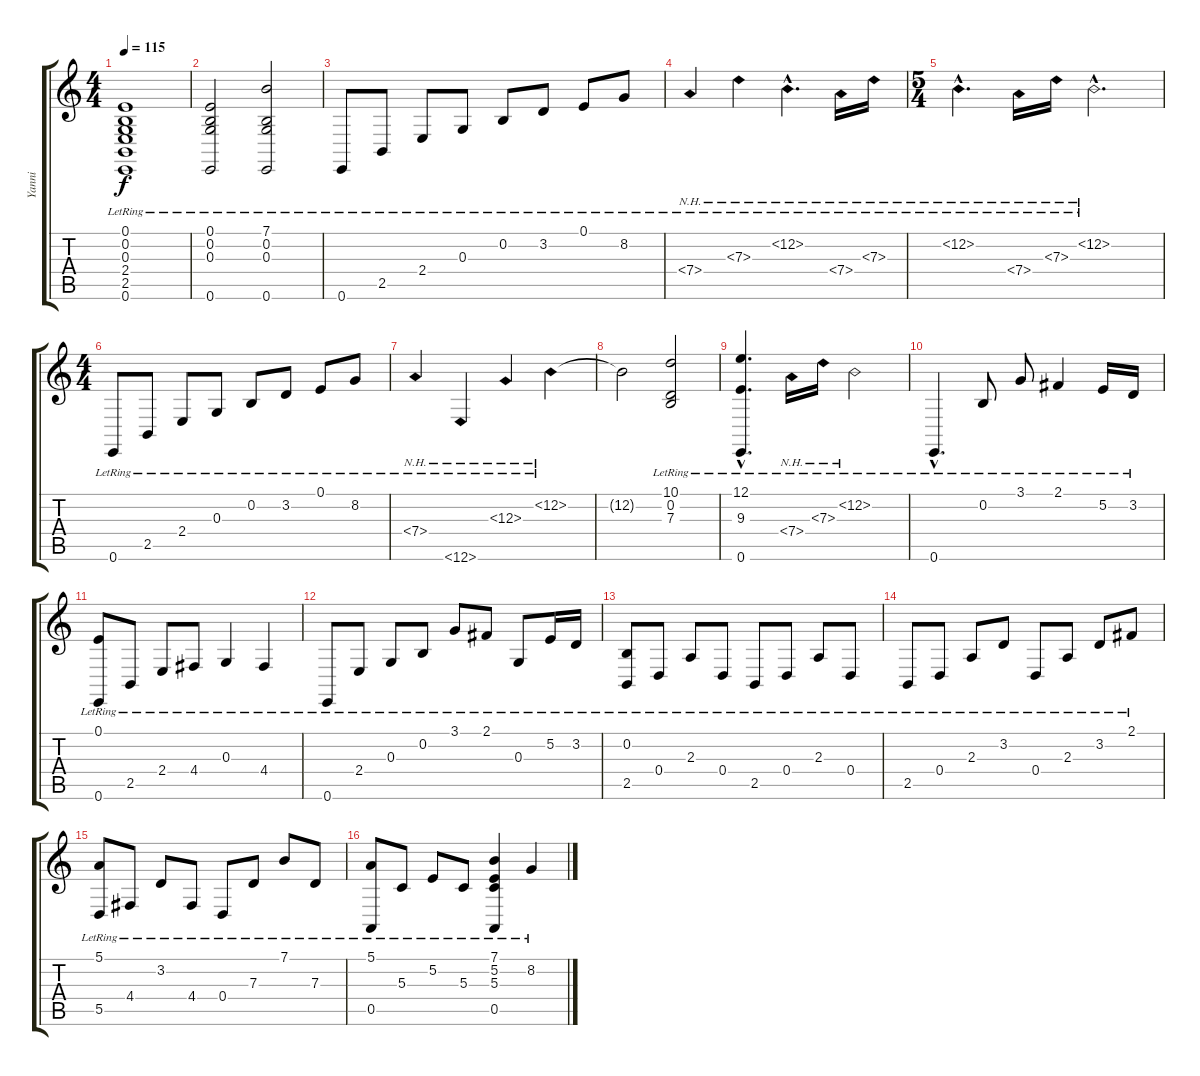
\track ("Yanni" "Yanni") {instrument acousticgrandpiano}
\staff {score tabs}
\tuning (E4 B3 G3 D3 A2 E2) {hide}
\ts (4 4)
\tempo 115
\clef g2
\ks c
(0.1{lr} 0.2{lr} 0.3{lr} 2.4{lr} 2.5{lr} 0.6{lr}).1{dy f instrument acousticgrandpiano} |
(0.1{lr} 0.2{lr} 0.3{lr} 0.6{lr}).2 (7.1{lr} 0.2{lr} 0.3{lr} 0.6{lr}).2 |
0.6{lr}.8 2.5{lr}.8 2.4{lr}.8 0.3{lr}.8 0.2{lr}.8 3.2{lr}.8 0.1{lr}.8 8.2{lr}.8 |
7.4{nh lr}.4 7.3{nh lr}.4 12.2{nh hac lr}.4{d} 7.4{nh lr}.16 7.3{nh lr}.16 |
\ts (5 4)
12.2{nh hac lr}.4{d} 7.4{nh lr}.16 7.3{nh lr}.16 12.2{nh hac lr}.2{d} |
\ts (4 4)
0.6{lr}.8 2.5{lr}.8 2.4{lr}.8 0.3{lr}.8 0.2{lr}.8 3.2{lr}.8 0.1{lr}.8 8.2{lr}.8 |
7.4{nh lr}.4 12.6{nh lr}.4 12.3{nh lr}.4 12.2{nh lr}.4 |
12.2{t}.2 (10.1{lr} 0.2{lr} 7.3{lr}).2 |
(12.1{hac lr} 9.3{hac lr} 0.6{hac lr}).4{d} 7.4{nh lr}.16 7.3{nh lr}.16 12.2{nh lr}.2 |
0.6{hac lr}.4{d} 0.2{lr}.8 3.1{lr}.8 2.1{lr}.4 5.2{lr}.16 3.2{lr}.16 |
(0.1{lr} 0.6{lr}).8 2.5{lr}.8 2.4{lr}.8 4.4{lr}.8 0.3{lr}.4 4.4{lr}.4 |
0.6{lr}.8 2.4{lr}.8 0.3{lr}.8 0.2{lr}.8 3.1{lr}.8 2.1{lr}.8 0.3{lr}.8 5.2{lr}.16 3.2{lr}.16 |
(0.2{lr} 2.5{lr}).8 0.4{lr}.8 2.3{lr}.8 0.4{lr}.8 2.5{lr}.8 0.4{lr}.8 2.3{lr}.8 0.4{lr}.8 |
2.5{lr}.8 0.4{lr}.8 2.3{lr}.8 3.2{lr}.8 0.4{lr}.8 2.3{lr}.8 3.2{lr}.8 2.1{lr}.8 |
(5.1{lr} 5.5{lr}).8 4.4{lr}.8 3.2{lr}.8 4.4{lr}.8 0.4{lr}.8 7.3{lr}.8 7.1{lr}.8 7.3{lr}.8 |
(5.1{lr} 0.5{lr}).8 5.3{lr}.8 5.2{lr}.8 5.3{lr}.8 (7.1{lr} 5.2{lr} 5.3{lr} 0.5{lr}).4 8.2{lr}.4
